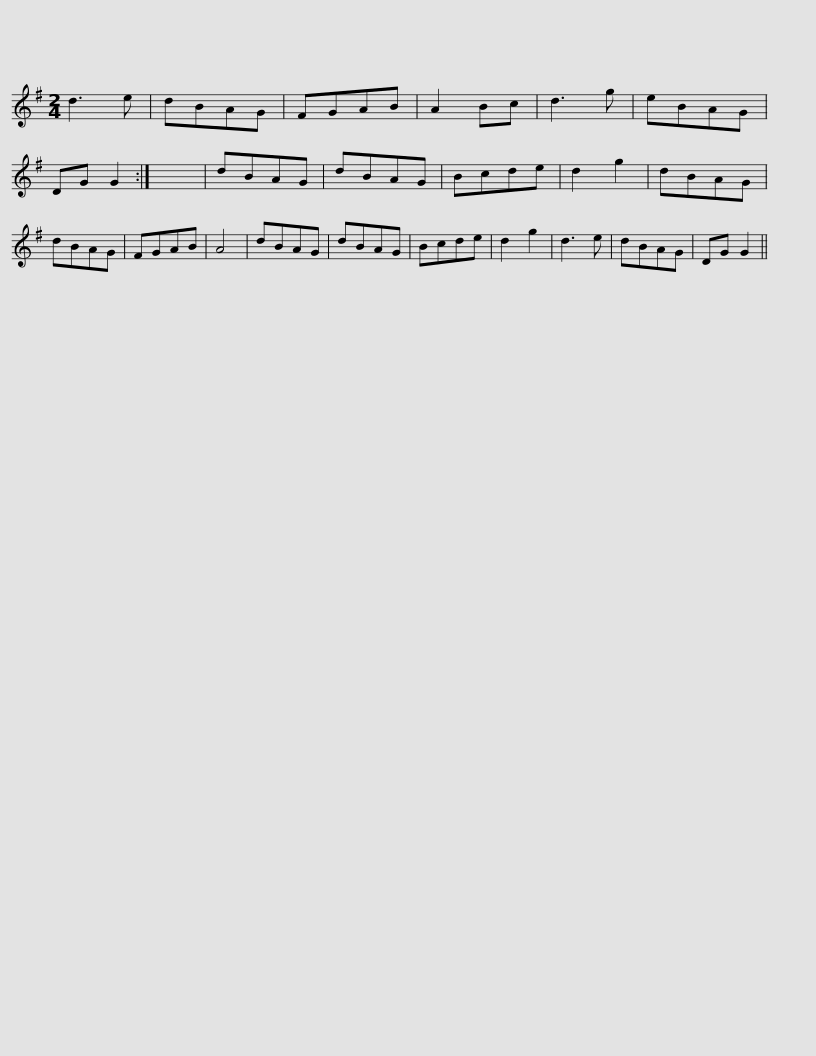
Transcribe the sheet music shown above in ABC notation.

X:1
L:1/8
M:2/4
I:linebreak $
K:G
V:1 treble
V:1
 d3 e | dBAG | FGAB | A2 Bc | d3 g | %5
 eBAG | DG G2 :| x4 | dBAG | dBAG | %10
 Bcde | d2 g2 |$ dBAG | dBAG | FGAB | %15
 A4 | dBAG | dBAG | Bcde | d2 g2 | %20
 d3 e | dBAG | DG G2 || %23
